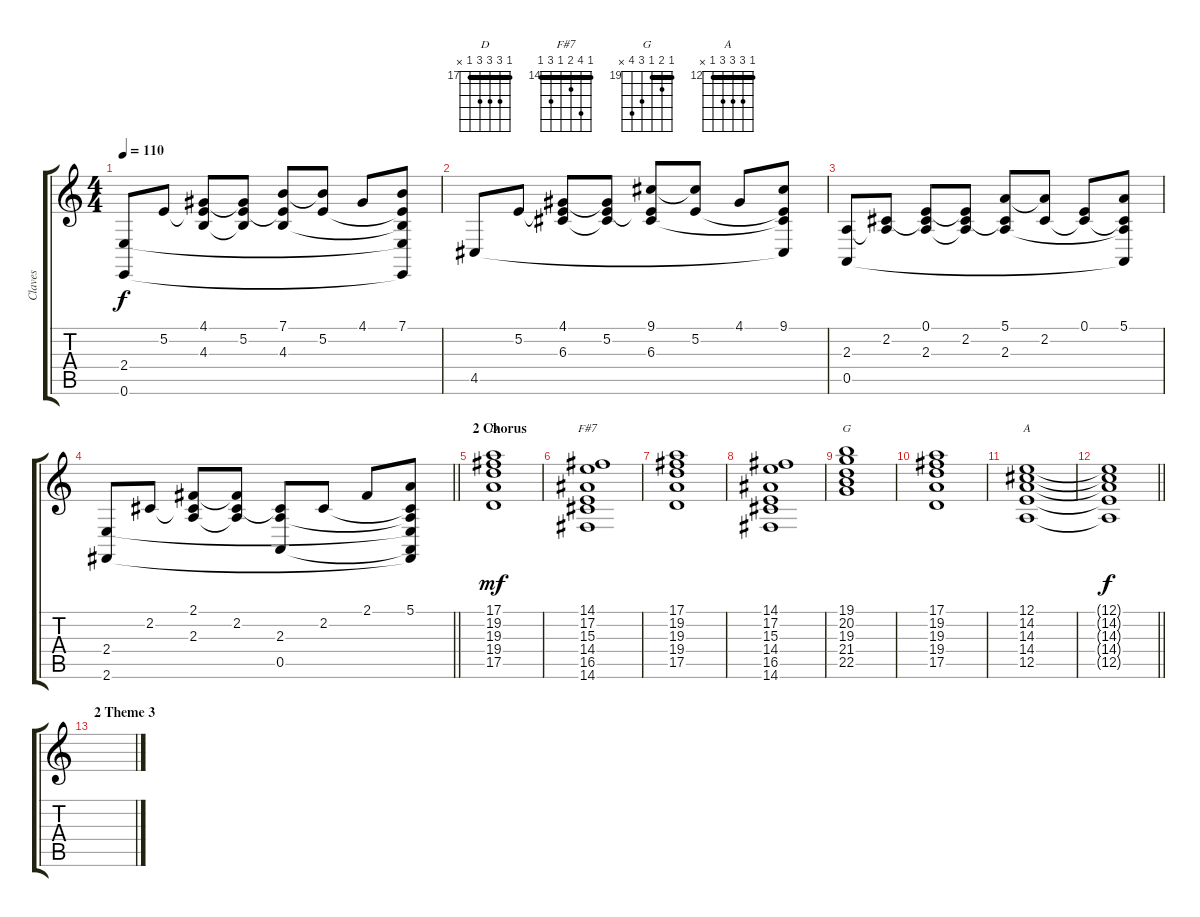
\track ("Claves" "Claves") {instrument clavinet}
\staff {score tabs}
\tuning (E4 B3 G3 D3 A2 E2) {hide}
\chord ("D" 17 19 19 19 17 x) {firstfret 17 barre 17}
\chord ("F#7" 14 17 15 14 16 14) {firstfret 14 barre 14}
\chord ("G" 19 20 19 21 22 x) {firstfret 19 barre 19}
\chord ("A" 12 14 14 14 12 x) {firstfret 12 barre 12}
\ts (4 4)
\tempo 110
\clef g2
\ks c
(2.4 0.6).8{dy f} 5.2.8 (4.1 5.2{t} 4.3).8 (4.1{t} 5.2 4.3{t}).8 (7.1 5.2{t} 4.3).8 (7.1{t} 5.2).8 4.1.8 (7.1 5.2{t} 4.3{t} 2.4{t} 0.6{t}).8 |
4.5.8 5.2.8 (4.1 5.2{t} 6.3).8 (4.1{t} 5.2 6.3{t}).8 (9.1 5.2{t} 6.3).8 (9.1{t} 5.2).8 4.1.8 (9.1 5.2{t} 6.3{t} 4.5{t}).8 |
(2.3 0.5).8 (2.2 2.3{t}).8 (0.1 2.2{t} 2.3).8 (0.1{t} 2.2 2.3{t}).8 (5.1 2.2{t} 2.3).8 (5.1{t} 2.2).8 (0.1 2.2{t}).8 (5.1 2.2{t} 2.3{t} 0.5{t}).8 |
\barLineRight lightlight
(2.4 2.6).8 2.2.8 (2.1 2.2{t} 2.3).8 (2.1{t} 2.2 2.3{t}).8 (2.2{t} 2.3 0.5).8 2.2.8 2.1.8 (5.1 2.2{t} 2.3{t} 2.4{t} 0.5{t} 2.6{t}).8 |
\section ("" "2 Chorus")
(17.1 19.2 19.3 19.4 17.5).1{ch "D" dy mf instrument drawbarorgan} |
(14.1 17.2 15.3 14.4 16.5 14.6).1{ch "F#7"} |
(17.1 19.2 19.3 19.4 17.5).1 |
(14.1 17.2 15.3 14.4 16.5 14.6).1 |
(19.1 20.2 19.3 21.4 22.5).1{ch "G"} |
(17.1 19.2 19.3 19.4 17.5).1 |
(12.1 14.2 14.3 14.4 12.5).1{ch "A"} |
\barLineRight lightlight
(12.1{t} 14.2{t} 14.3{t} 14.4{t} 12.5{t}).1{dy f} |
\section ("" "2 Theme 3")
